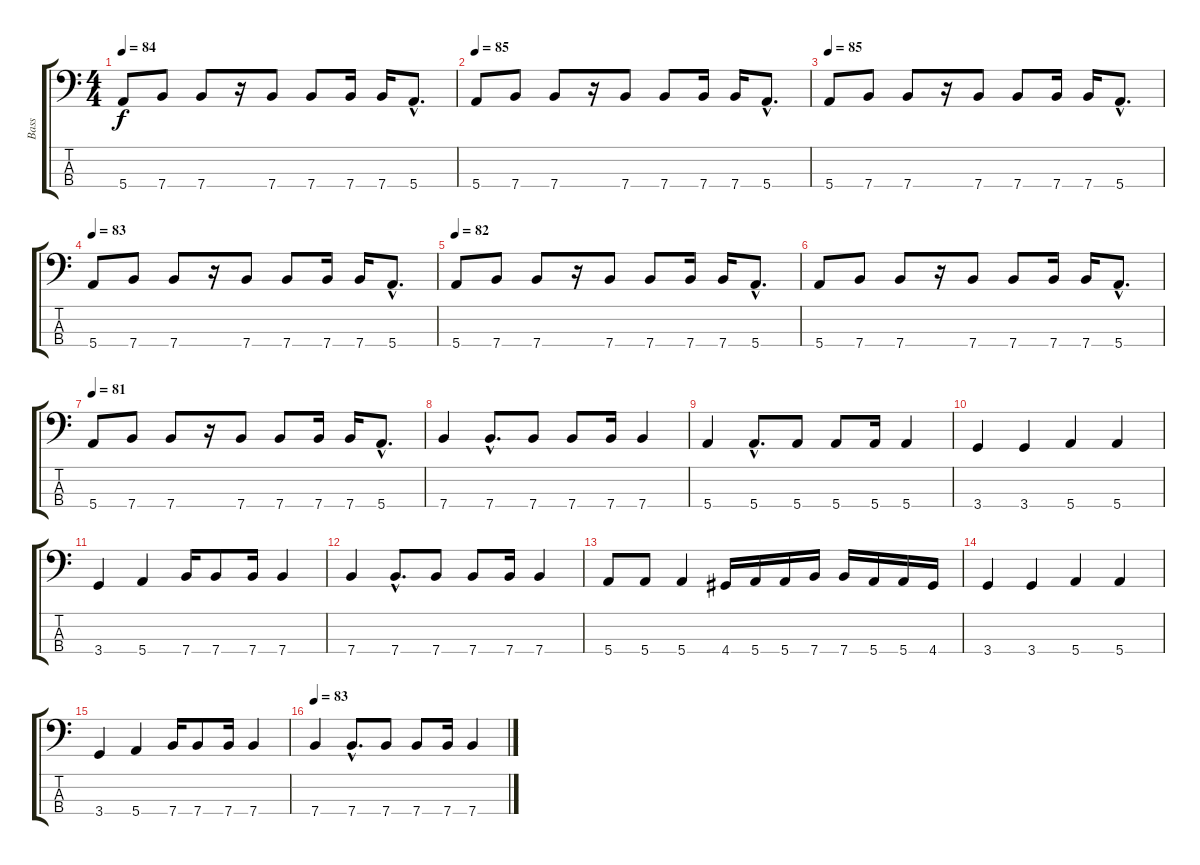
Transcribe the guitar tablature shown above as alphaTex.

\track ("Bass" "Bass") {instrument electricbasspick}
\staff {score tabs}
\tuning (G2 D2 A1 E1) {hide}
\ts (4 4)
\tempo 84
\clef f4
\ks c
5.4.8{dy f} 7.4.8 7.4.8 r.16 7.4.8 7.4.8 7.4.16 7.4.16 5.4{hac}.8{d} |
\tempo 85
5.4.8 7.4.8 7.4.8 r.16 7.4.8 7.4.8 7.4.16 7.4.16 5.4{hac}.8{d} |
\tempo 85
5.4.8 7.4.8 7.4.8 r.16 7.4.8 7.4.8 7.4.16 7.4.16 5.4{hac}.8{d} |
\tempo 83
5.4.8 7.4.8 7.4.8 r.16 7.4.8 7.4.8 7.4.16 7.4.16 5.4{hac}.8{d} |
\tempo 82
5.4.8 7.4.8 7.4.8 r.16 7.4.8 7.4.8 7.4.16 7.4.16 5.4{hac}.8{d} |
5.4.8 7.4.8 7.4.8 r.16 7.4.8 7.4.8 7.4.16 7.4.16 5.4{hac}.8{d} |
\tempo 81
5.4.8 7.4.8 7.4.8 r.16 7.4.8 7.4.8 7.4.16 7.4.16 5.4{hac}.8{d} |
7.4.4 7.4{hac}.8{d} 7.4.8 7.4.8 7.4.16 7.4.4 |
5.4.4 5.4{hac}.8{d} 5.4.8 5.4.8 5.4.16 5.4.4 |
3.4.4 3.4.4 5.4.4 5.4.4 |
3.4.4 5.4.4 7.4.16 7.4.8 7.4.16 7.4.4 |
7.4.4 7.4{hac}.8{d} 7.4.8 7.4.8 7.4.16 7.4.4 |
5.4.8 5.4.8 5.4.4 4.4.16 5.4.16 5.4.16 7.4.16 7.4.16 5.4.16 5.4.16 4.4.16 |
3.4.4 3.4.4 5.4.4 5.4.4 |
3.4.4 5.4.4 7.4.16 7.4.8 7.4.16 7.4.4 |
\tempo 83
7.4.4 7.4{hac}.8{d} 7.4.8 7.4.8 7.4.16 7.4.4
